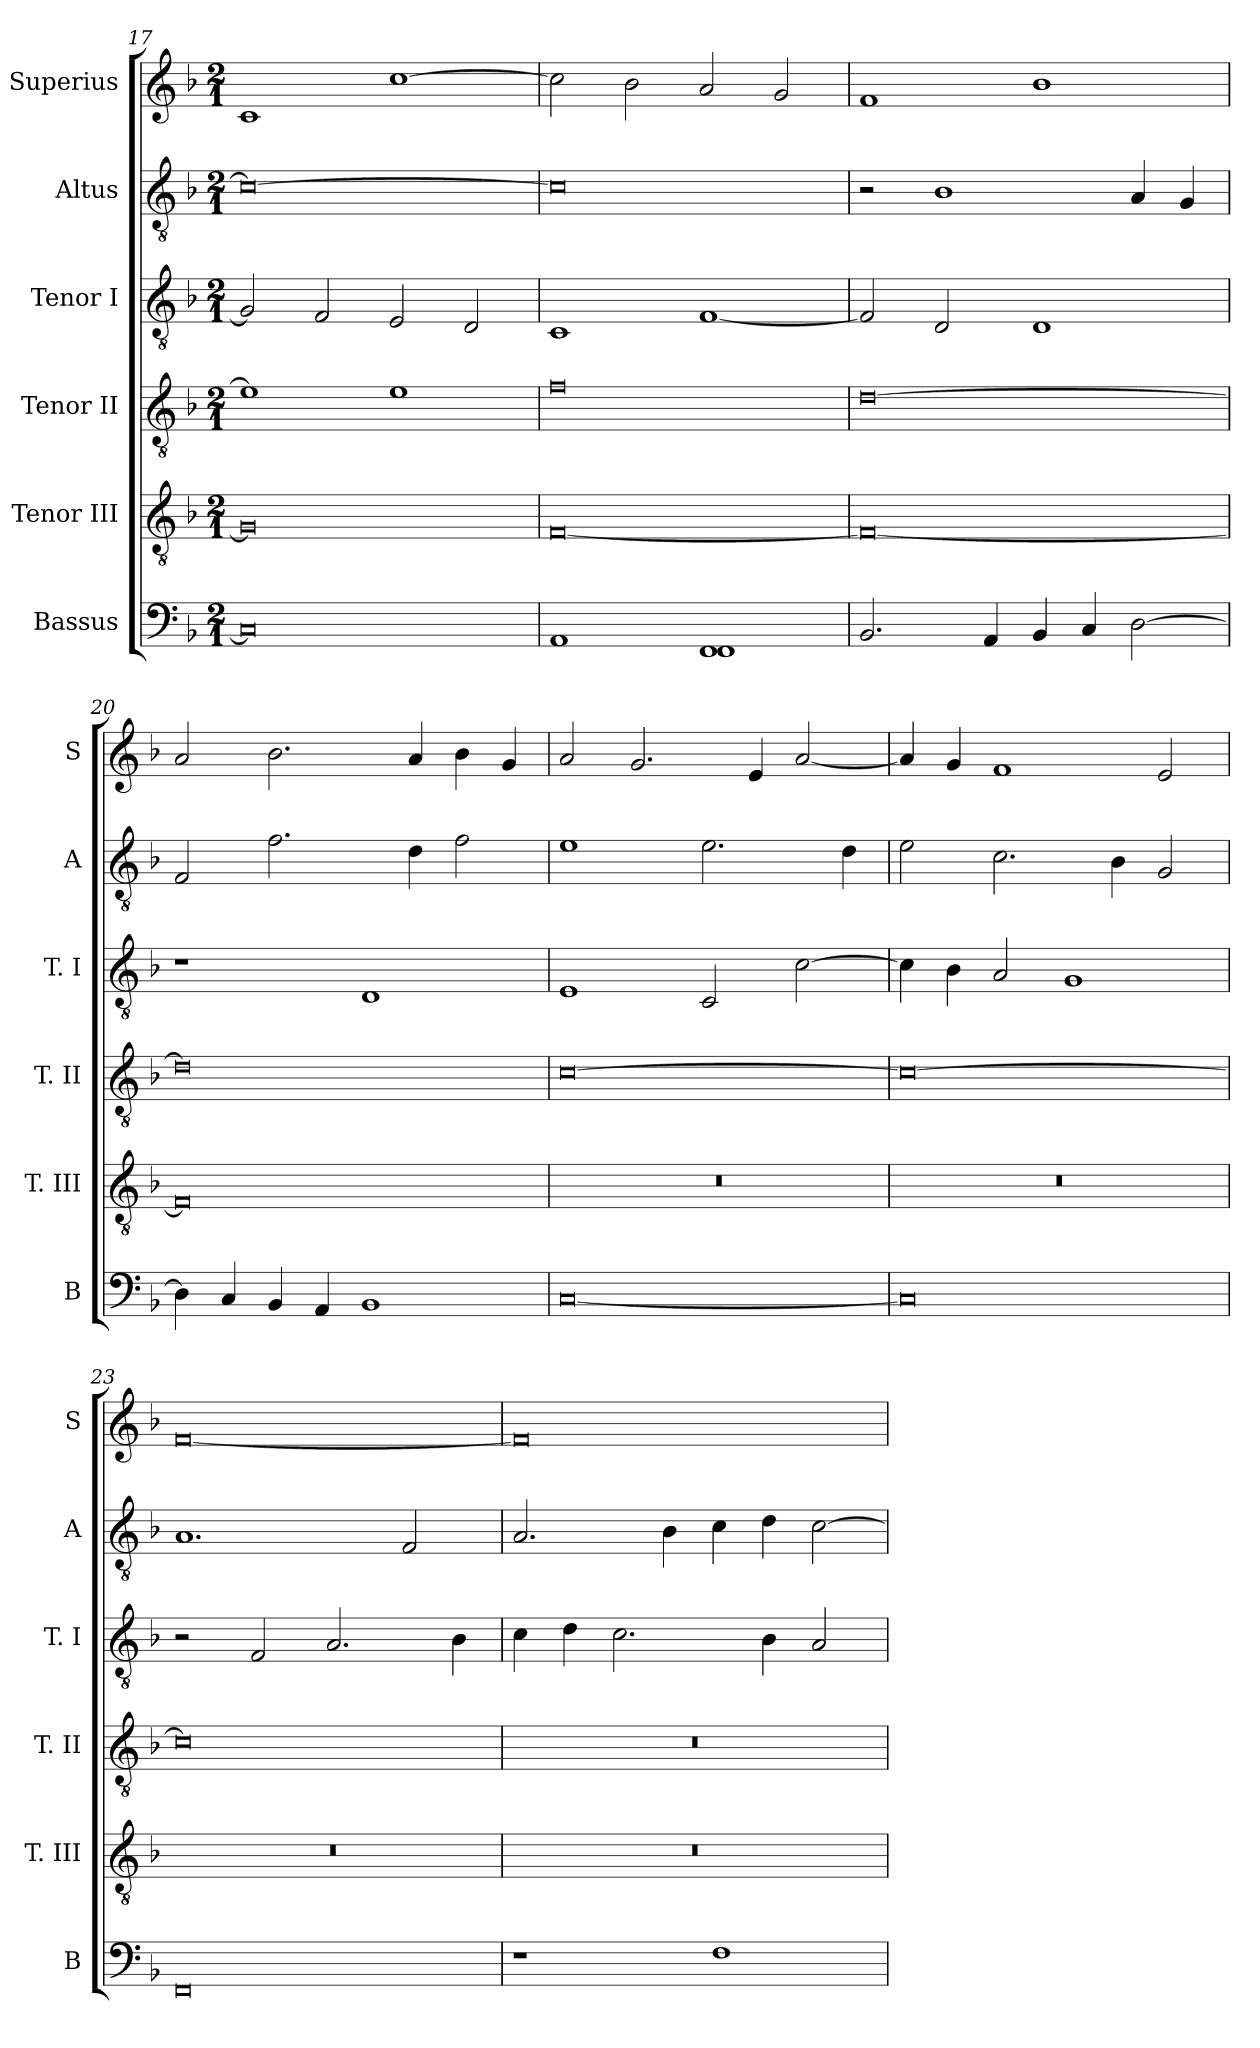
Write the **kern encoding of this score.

**kern	**kern	**kern	**kern	**kern	**kern
*part6	*part5	*part4	*part3	*part2	*part1
*staff6	*staff5	*staff4	*staff3	*staff2	*staff1
*I"Bassus	*I"Tenor III	*I"Tenor II	*I"Tenor I	*I"Altus	*I"Superius
*I'B	*I'T. III	*I'T. II	*I'T. I	*I'A	*I'S
*clefF4	*clefGv2	*clefGv2	*clefGv2	*clefGv2	*clefG2
*k[b-]	*k[b-]	*k[b-]	*k[b-]	*k[b-]	*k[b-]
*F:	*F:	*F:	*F:	*F:	*F:
*M2/1	*M2/1	*M2/1	*M2/1	*M2/1	*M2/1
=17	=17	=17	=17	=17	=17
0C]	0G]	1e]	2G]	0c_	1c
.	.	.	2F	.	.
.	.	1e	2E	.	[1cc
.	.	.	2D	.	.
=18	=18	=18	=18	=18	=18
*^	*	*	*	*	*
1AA	1ryy	[0F	0f	1C	0c]	2cc]
.	.	.	.	.	.	2b-
1FF	1FF	.	.	[1F	.	2a
.	.	.	.	.	.	2g
*v	*v	*	*	*	*	*
=19	=19	=19	=19	=19	=19
2.BB-	0F_	[0d	2F]	2r	1f
.	.	.	2D	1B-	.
4AA	.	.	.	.	.
4BB-	.	.	1D	.	1b-
4C	.	.	.	.	.
[2D	.	.	.	4A	.
.	.	.	.	4G	.
=20	=20	=20	=20	=20	=20
4D]	0F]	0d]	1r	2F	2a
4C	.	.	.	.	.
4BB-	.	.	.	2.f	2.b-
4AA	.	.	.	.	.
1BB-	.	.	1D	.	.
.	.	.	.	4d	4a
.	.	.	.	2f	4b-
.	.	.	.	.	4g
=21	=21	=21	=21	=21	=21
[0C	0r	[0c	1E	1e	2a
.	.	.	.	.	2.g
.	.	.	2C	2.e	.
.	.	.	.	.	4e
.	.	.	[2c	.	[2a
.	.	.	.	4d	.
=22	=22	=22	=22	=22	=22
0C]	0r	0c_	4c]	2e	4a]
.	.	.	4B-	.	4g
.	.	.	2A	2.c	1f
.	.	.	1G	.	.
.	.	.	.	4B-	.
.	.	.	.	2G	2e
=23	=23	=23	=23	=23	=23
0FF	0r	0c]	2r	1.A	[0f
.	.	.	2F	.	.
.	.	.	2.A	.	.
.	.	.	.	2F	.
.	.	.	4B-	.	.
=24	=24	=24	=24	=24	=24
1r	0r	0r	4c	2.A	0f]
.	.	.	4d	.	.
.	.	.	2.c	.	.
.	.	.	.	4B-	.
1F	.	.	.	4c	.
.	.	.	4B-	4d	.
.	.	.	2A	[2c	.
=	=	=	=	=	=
*-	*-	*-	*-	*-	*-
